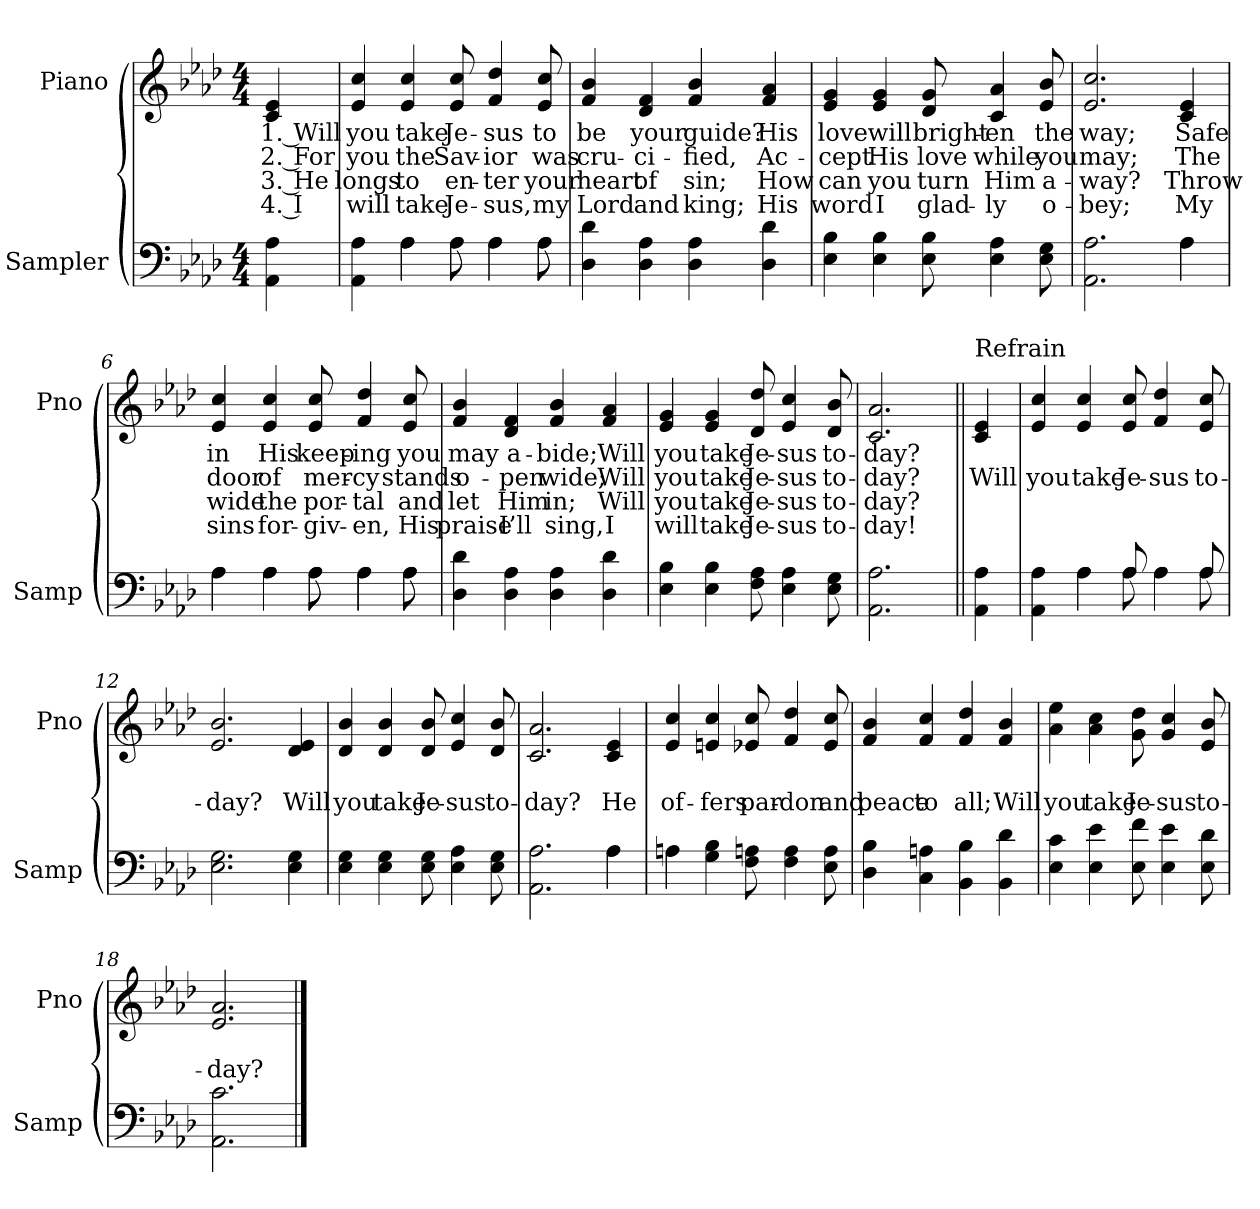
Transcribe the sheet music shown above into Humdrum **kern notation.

**kern	**kern	**text	**text	**text	**text
*part2	*part1	*part1	*part1	*part1	*part1
*staff2	*staff1	*staff1	*staff1	*staff1	*staff1
*I"Sampler	*I"Piano	*	*	*	*
*I'Samp	*I'Pno	*	*	*	*
*clefF4	*clefG2	*	*	*	*
*k[b-e-a-d-]	*k[b-e-a-d-]	*	*	*	*
*A-:	*A-:	*	*	*	*
*M4/4	*M4/4	*	*	*	*
=1	=1	=1	=1	=1	=1
4AA- 4A-	4c 4e-	1. Will	2. For	3. He	4. I
=2	=2	=2	=2	=2	=2
*^	*	*	*	*	*
4AA- 4A-	4ryy	4e- 4cc	you	you	longs	will
4A-\	4A-	4e- 4cc	take	the	to	take
8A-\	8A-	8e- 8cc	Je-	Sav-	en-	Je-
4A-\	4A-	4f 4dd-	-sus	-ior	-ter	-sus,
8A-\	8A-	8e- 8cc	to	was	your	my
*v	*v	*	*	*	*	*
=3	=3	=3	=3	=3	=3
4D- 4d-	4f 4b-	be	cru-	heart	Lord
4D- 4A-	4d- 4f	your	-ci-	of	and
4D- 4A-	4f 4b-	guide?	-fied,	sin;	king;
4D- 4d-	4f 4a-	His	Ac-	How	His
=4	=4	=4	=4	=4	=4
4E- 4B-	4e- 4g	love	-cept	can	word
4E- 4B-	4e- 4g	will	His	you	I
8E- 8B-	8d- 8g	bright-	love	turn	glad-
4E- 4A-	4c 4a-	-en	while	Him	-ly
8E- 8G	8e- 8b-	the	you	a-	o-
=5	=5	=5	=5	=5	=5
*^	*	*	*	*	*
2.AA- 2.A-	2.ryy	2.e- 2.cc	way;	may;	-way?	-bey;
4A-\	4A-	4c 4e-	Safe	The	Throw	My
=6	=6	=6	=6	=6	=6	=6
4A-\	4A-	4e- 4cc	in	door	wide	sins
4A-\	4A-	4e- 4cc	His	of	the	for-
8A-\	8A-	8e- 8cc	keep-	mer-	por-	-giv-
4A-\	4A-	4f 4dd-	-ing	-cy	-tal	-en,
8A-\	8A-	8e- 8cc	you	stands	and	His
*v	*v	*	*	*	*	*
=7	=7	=7	=7	=7	=7
4D- 4d-	4f 4b-	may	o-	let	praise
4D- 4A-	4d- 4f	a-	-pen	Him	I’ll
4D- 4A-	4f 4b-	-bide;	wide;	in;	sing,
4D- 4d-	4f 4a-	Will	Will	Will	I
=8	=8	=8	=8	=8	=8
4E- 4B-	4e- 4g	you	you	you	will
4E- 4B-	4e- 4g	take	take	take	take
8F 8A-	8d- 8dd-	Je-	Je-	Je-	Je-
4E- 4A-	4e- 4cc	-sus	-sus	-sus	-sus
8E- 8G	8d- 8b-	to-	to-	to-	to-
=9	=9	=9	=9	=9	=9
2.AA- 2.A-	2.c 2.a-	-day?	-day?	-day?	-day!
=10||	=10||	=10||	=10||	=10||	=10||
!	!LO:TX:t=Refrain	!	!	!	!
4AA- 4A-	4c 4e-	.	Will	.	.
=11	=11	=11	=11	=11	=11
*^	*	*	*	*	*
4AA- 4A-	4ryy	4e- 4cc	.	you	.	.
4A-\	4A-	4e- 4cc	.	take	.	.
8A-/	8A-	8e- 8cc	.	Je-	.	.
4A-\	4A-	4f 4dd-	.	-sus	.	.
8A-/	8A-	8e- 8cc	.	to-	.	.
*v	*v	*	*	*	*	*
=12	=12	=12	=12	=12	=12
2.E- 2.G	2.e- 2.b-	.	-day?	.	.
4E- 4G	4d- 4e-	.	Will	.	.
=13	=13	=13	=13	=13	=13
4E- 4G	4d- 4b-	.	you	.	.
4E- 4G	4d- 4b-	.	take	.	.
8E- 8G	8d- 8b-	.	Je-	.	.
4E- 4A-	4e- 4cc	.	-sus	.	.
8E- 8G	8d- 8b-	.	to-	.	.
=14	=14	=14	=14	=14	=14
*^	*	*	*	*	*
2.AA- 2.A-	2.ryy	2.c 2.a-	.	-day?	.	.
4A-\	4A-	4c 4e-	.	He	.	.
=15	=15	=15	=15	=15	=15	=15
4A-\	4A	4e- 4cc	.	of-	.	.
4G 4B-	2.ryy	4en 4cc	.	-fers	.	.
8F 8An	.	8e-X 8cc	.	par-	.	.
4F 4A	.	4f 4dd-	.	-don	.	.
8E- 8A	.	8e- 8cc	.	and	.	.
*v	*v	*	*	*	*	*
=16	=16	=16	=16	=16	=16
4D- 4B-	4f 4b-	.	peace	.	.
4C 4An	4f 4cc	.	to	.	.
4BB- 4B-	4f 4dd-	.	all;	.	.
4BB- 4d-	4f 4b-	.	Will	.	.
=17	=17	=17	=17	=17	=17
4E- 4c	4a- 4ee-	.	you	.	.
4E- 4e-	4a- 4cc	.	take	.	.
8E- 8f	8g 8dd-	.	Je-	.	.
4E- 4e-	4g 4cc	.	-sus	.	.
8E- 8d-	8e- 8b-	.	to-	.	.
=18	=18	=18	=18	=18	=18
2.AA- 2.c	2.e- 2.a-	.	-day?	.	.
==	==	==	==	==	==
*-	*-	*-	*-	*-	*-
